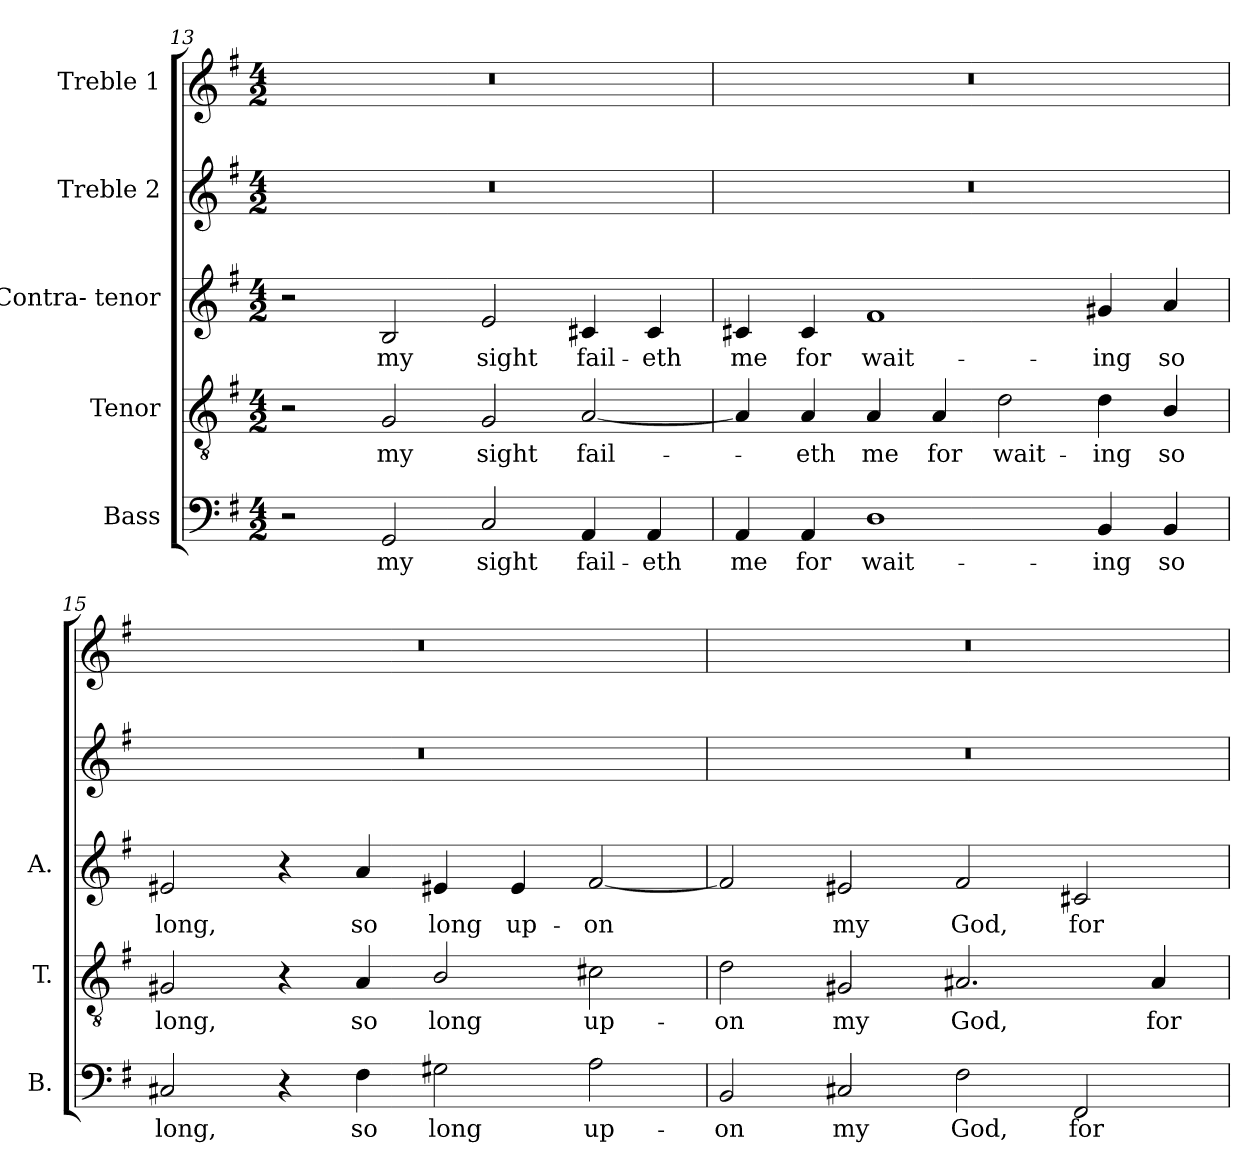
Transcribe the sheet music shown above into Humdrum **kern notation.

**kern	**text	**kern	**text	**kern	**text	**kern	**kern
*part5	*part5	*part4	*part4	*part3	*part3	*part2	*part1
*staff5	*staff5	*staff4	*staff4	*staff3	*staff3	*staff2	*staff1
*I"Bass	*	*I"Tenor	*	*I"Contra- tenor	*	*I"Treble 2	*I"Treble 1
*I'B.	*	*I'T.	*	*I'A.	*	*	*
*clefF4	*	*clefGv2	*	*clefG2	*	*clefG2	*clefG2
*	*	*ITrd7c12	*	*	*	*	*
*k[f#]	*	*k[f#]	*	*k[f#]	*	*k[f#]	*k[f#]
*G:	*	*G:	*	*G:	*	*G:	*G:
*M4/2	*	*M4/2	*	*M4/2	*	*M4/2	*M4/2
=13	=13	=13	=13	=13	=13	=13	=13
!	!	!	!	!	!	!LO:N:vis=1	!LO:N:vis=1
2r	.	2r	.	2r	.	0r	0r
!	!LO:LY:b:color=#000000	!	!	!	!	!	!
!	!	!	!LO:LY:b:color=#000000	!	!	!	!
!	!	!	!	!	!LO:LY:b:color=#000000	!	!
2GGi/	my	2GGi/	my	2Bi/	my	.	.
!	!LO:LY:b:color=#000000	!	!	!	!	!	!
!	!	!	!LO:LY:b:color=#000000	!	!	!	!
!	!	!	!	!	!LO:LY:b:color=#000000	!	!
2Ci/	sight	2GGi/	sight	2ei/	sight	.	.
!	!LO:LY:b:color=#000000	!	!	!	!	!	!
!	!	!	!LO:LY:b:color=#000000	!	!	!	!
!	!	!	!	!	!LO:LY:b:color=#000000	!	!
4AAi/	fail-	[2AAi/	fail-	4c#Xi/	fail-	.	.
!	!LO:LY:b:color=#000000	!	!	!	!	!	!
!	!	!	!	!	!LO:LY:b:color=#000000	!	!
4AAi/	-eth	.	.	4c#i/	-eth	.	.
=14	=14	=14	=14	=14	=14	=14	=14
!	!LO:LY:b:color=#000000	!	!	!	!	!	!
!	!	!	!	!	!LO:LY:b:color=#000000	!LO:N:vis=1	!LO:N:vis=1
4AAi/	me	4AAi/]	.	4c#Xi/	me	0r	0r
!	!LO:LY:b:color=#000000	!	!	!	!	!	!
!	!	!	!LO:LY:b:color=#000000	!	!	!	!
!	!	!	!	!	!LO:LY:b:color=#000000	!	!
4AAi/	for	4AAi/	-eth	4c#i/	for	.	.
!	!LO:LY:b:color=#000000	!	!	!	!	!	!
!	!	!	!LO:LY:b:color=#000000	!	!	!	!
!	!	!	!	!	!LO:LY:b:color=#000000	!	!
1Di	wait-	4AAi/	me	1f#i	wait-	.	.
!	!	!	!LO:LY:b:color=#000000	!	!	!	!
.	.	4AAi/	for	.	.	.	.
!	!	!	!LO:LY:b:color=#000000	!	!	!	!
.	.	2Di\	wait-	.	.	.	.
!	!LO:LY:b:color=#000000	!	!	!	!	!	!
!	!	!	!LO:LY:b:color=#000000	!	!	!	!
!	!	!	!	!	!LO:LY:b:color=#000000	!	!
4BBi/	-ing	4Di\	-ing	4g#Xi/	-ing	.	.
!	!LO:LY:b:color=#000000	!	!	!	!	!	!
!	!	!	!LO:LY:b:color=#000000	!	!	!	!
!	!	!	!	!	!LO:LY:b:color=#000000	!	!
4BBi/	so	4BBi/	so	4ai/	so	.	.
=15	=15	=15	=15	=15	=15	=15	=15
!	!LO:LY:b:color=#000000	!	!	!	!	!	!
!	!	!	!LO:LY:b:color=#000000	!	!	!	!
!	!	!	!	!	!LO:LY:b:color=#000000	!LO:N:vis=1	!LO:N:vis=1
2C#Xi/	long,	2GG#Xi/	long,	2e#Xi/	long,	0r	0r
4r	.	4r	.	4r	.	.	.
!	!LO:LY:b:color=#000000	!	!	!	!	!	!
!	!	!	!LO:LY:b:color=#000000	!	!	!	!
!	!	!	!	!	!LO:LY:b:color=#000000	!	!
4F#i\	so	4AAi/	so	4ai/	so	.	.
!	!LO:LY:b:color=#000000	!	!	!	!	!	!
!	!	!	!LO:LY:b:color=#000000	!	!	!	!
!	!	!	!	!	!LO:LY:b:color=#000000	!	!
2G#Xi\	long	2BBi/	long	4e#Xi/	long	.	.
!	!	!	!	!	!LO:LY:b:color=#000000	!	!
.	.	.	.	4e#i/	up-	.	.
!	!LO:LY:b:color=#000000	!	!	!	!	!	!
!	!	!	!LO:LY:b:color=#000000	!	!	!	!
!	!	!	!	!	!LO:LY:b:color=#000000	!	!
2Ai\	up-	2C#Xi\	up-	[2f#i/	-on	.	.
!!LO:LB:g=z
=16	=16	=16	=16	=16	=16	=16	=16
!	!LO:LY:b:color=#000000	!	!	!	!	!	!
!	!	!	!LO:LY:b:color=#000000	!	!	!LO:N:vis=1	!LO:N:vis=1
2BBi/	-on	2Di\	-on	2f#i/]	.	0r	0r
!	!LO:LY:b:color=#000000	!	!	!	!	!	!
!	!	!	!LO:LY:b:color=#000000	!	!	!	!
!	!	!	!	!	!LO:LY:b:color=#000000	!	!
2C#Xi/	my	2GG#Xi/	my	2e#Xi/	my	.	.
!	!LO:LY:b:color=#000000	!	!	!	!	!	!
!	!	!	!LO:LY:b:color=#000000	!	!	!	!
!	!	!	!	!	!LO:LY:b:color=#000000	!	!
2F#i\	God,	2.AA#Xi/	God,	2f#i/	God,	.	.
!	!LO:LY:b:color=#000000	!	!	!	!	!	!
!	!	!	!	!	!LO:LY:b:color=#000000	!	!
2FF#i/	for	.	.	2c#Xi/	for	.	.
!	!	!	!LO:LY:b:color=#000000	!	!	!	!
.	.	4AA#i/	for	.	.	.	.
=	=	=	=	=	=	=	=
*-	*-	*-	*-	*-	*-	*-	*-
